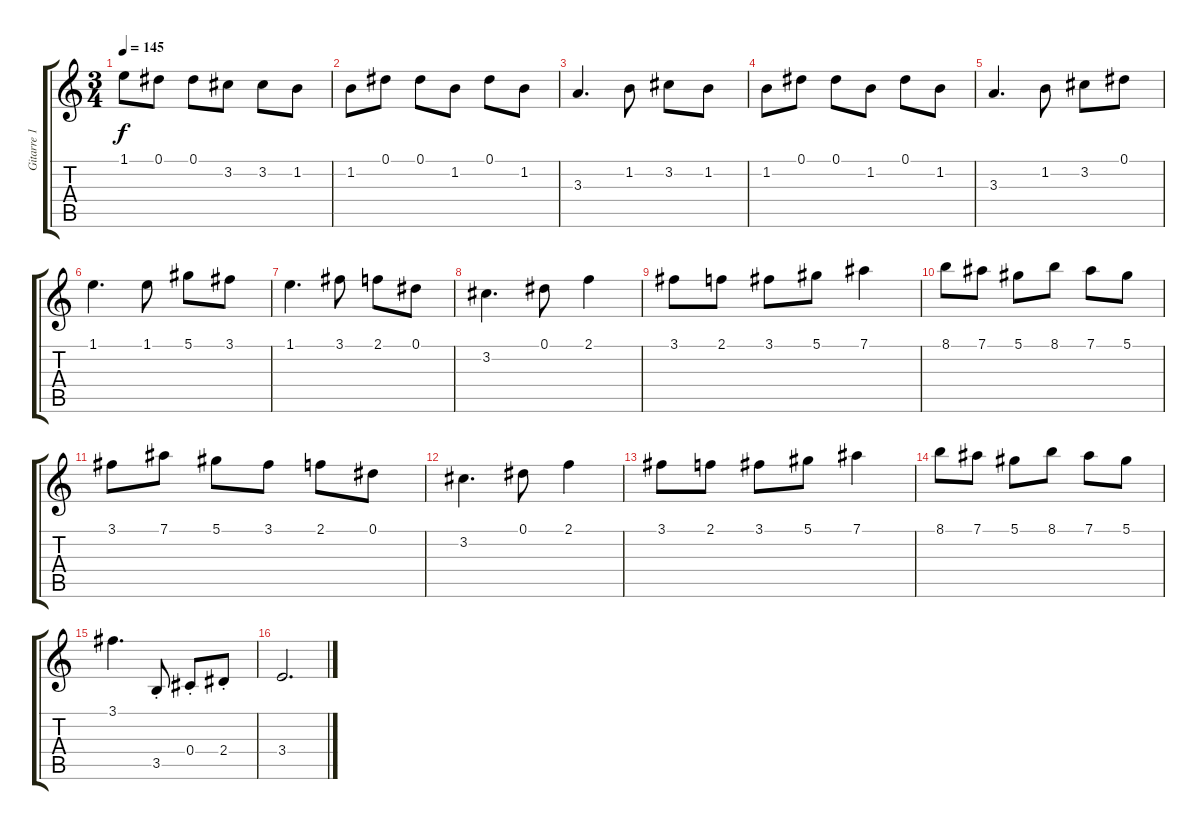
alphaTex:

\track ("Gitarre 1" "Gitarre 1") {instrument overdrivenguitar}
\staff {score tabs}
\tuning (Eb4 Bb3 Gb3 Db3 Ab2 Eb2) {hide}
\ts (3 4)
\tempo 145
\clef g2
\ks c
1.1.8{dy f} 0.1.8 0.1.8 3.2.8 3.2.8 1.2.8 |
1.2.8 0.1.8 0.1.8 1.2.8 0.1.8 1.2.8 |
3.3.4{d} 1.2.8 3.2.8 1.2.8 |
1.2.8 0.1.8 0.1.8 1.2.8 0.1.8 1.2.8 |
3.3.4{d} 1.2.8 3.2.8 0.1.8 |
1.1.4{d} 1.1.8 5.1.8 3.1.8 |
1.1.4{d} 3.1.8 2.1.8 0.1.8 |
3.2.4{d} 0.1.8 2.1.4 |
3.1.8 2.1.8 3.1.8 5.1.8 7.1.4 |
8.1.8 7.1.8 5.1.8 8.1.8 7.1.8 5.1.8 |
3.1.8 7.1.8 5.1.8 3.1.8 2.1.8 0.1.8 |
3.2.4{d} 0.1.8 2.1.4 |
3.1.8 2.1.8 3.1.8 5.1.8 7.1.4 |
8.1.8 7.1.8 5.1.8 8.1.8 7.1.8 5.1.8 |
3.1.4{d} 3.5{st}.8 0.4{st}.8 2.4{st}.8 |
3.4.2{d}
